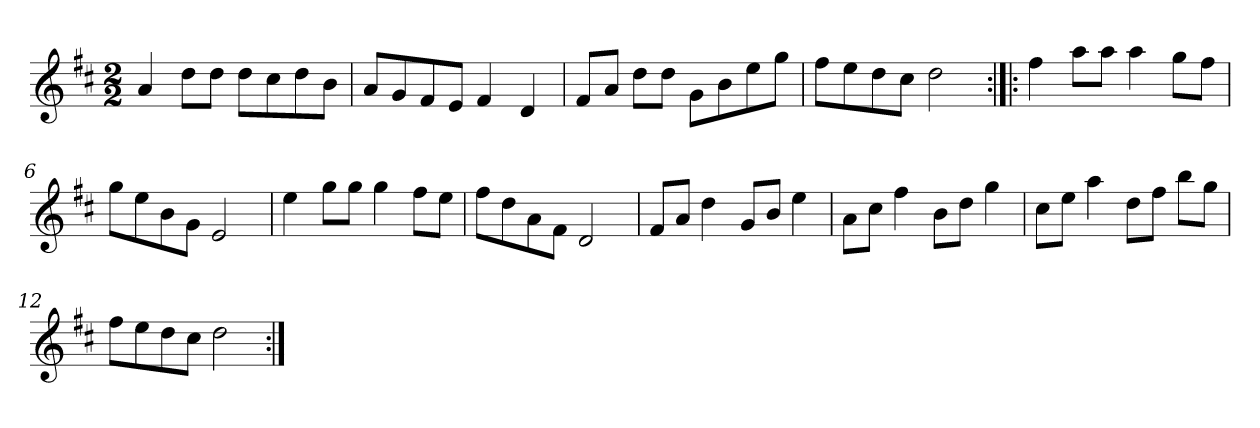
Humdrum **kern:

**kern
*part1
*staff1
*clefG2
*k[f#c#]
*D:
*M2/2
*MM150
=1
4a/
8dd\L
8dd\J
8dd\L
8cc#\
8dd\
8b\J
=2
8a/L
8g/
8f#/
8e/J
4f#/
4d/
=3
8f#/L
8a/J
8dd\L
8dd\J
8g\L
8b\
8ee\
8gg\J
=4
8ff#\L
8ee\
8dd\
8cc#\J
2dd\
!!LO:LB:g=z
=5:|!|:
4ff#\
8aa\L
8aa\J
4aa\
8gg\L
8ff#\J
=6
8gg\L
8ee\
8b\
8g\J
2e/
=7
4ee\
8gg\L
8gg\J
4gg\
8ff#\L
8ee\J
=8
8ff#\L
8dd\
8a\
8f#\J
2d/
!!LO:LB:g=z
=9
8f#/L
8a/J
4dd\
8g/L
8b/J
4ee\
=10
8a\L
8cc#\J
4ff#\
8b\L
8dd\J
4gg\
=11
8cc#\L
8ee\J
4aa\
8dd\L
8ff#\J
8bb\L
8gg\J
=12
8ff#\L
8ee\
8dd\
8cc#\J
2dd\
=:|!
*-
